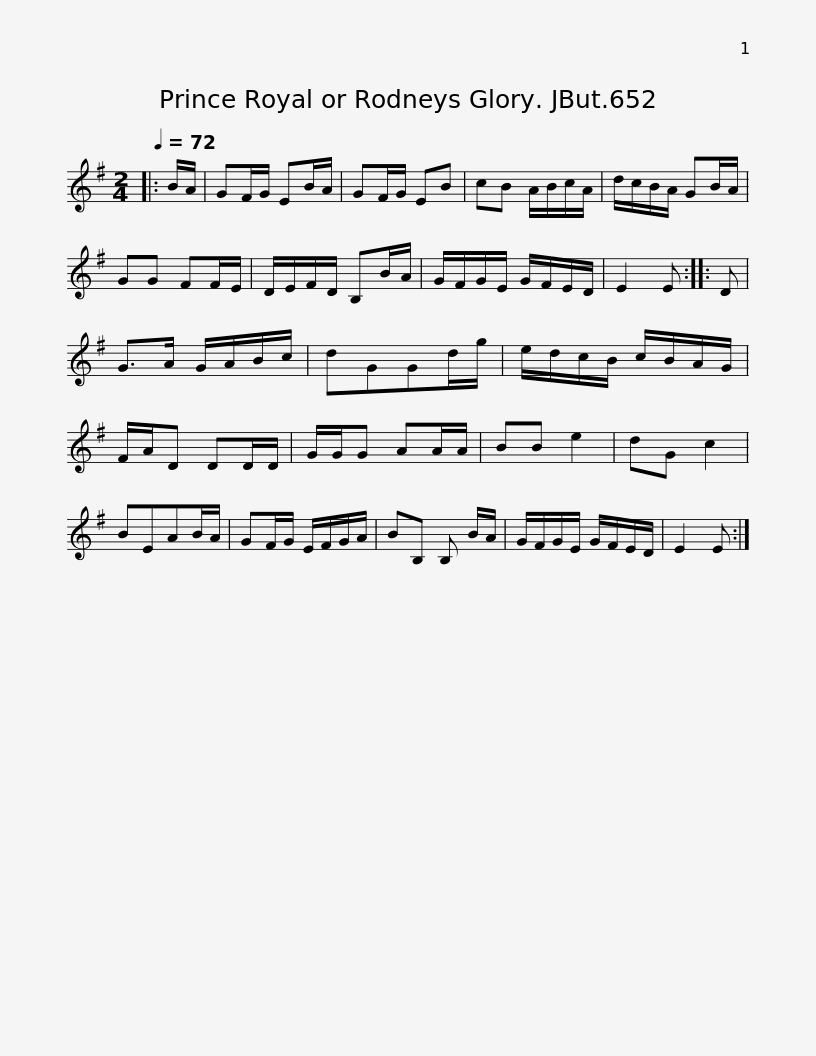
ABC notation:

X:1
L:1/8
Q:1/4=72
M:2/4
I:linebreak $
K:Emin
V:1 treble
V:1
|: B/A/ | GF/G/ EB/A/ | GF/G/ EB | cB A/B/c/A/ | d/c/B/A/ GB/A/ | %5
 GG FF/E/ | D/E/F/D/ B,B/A/ | G/F/G/E/ G/F/E/D/ |$ E2 E :: D | %10
 G>A G/A/B/c/ | dGGd/g/ | e/d/c/B/ c/B/A/G/ | F/A/D DD/D/ | G/G/G AA/A/ | %15
 BB e2 | dG c2 |$ BEAB/A/ | GF/G/ E/F/G/A/ | BB, B, B/A/ | %20
 G/F/G/E/ G/F/E/D/ | E2 E :| %22
